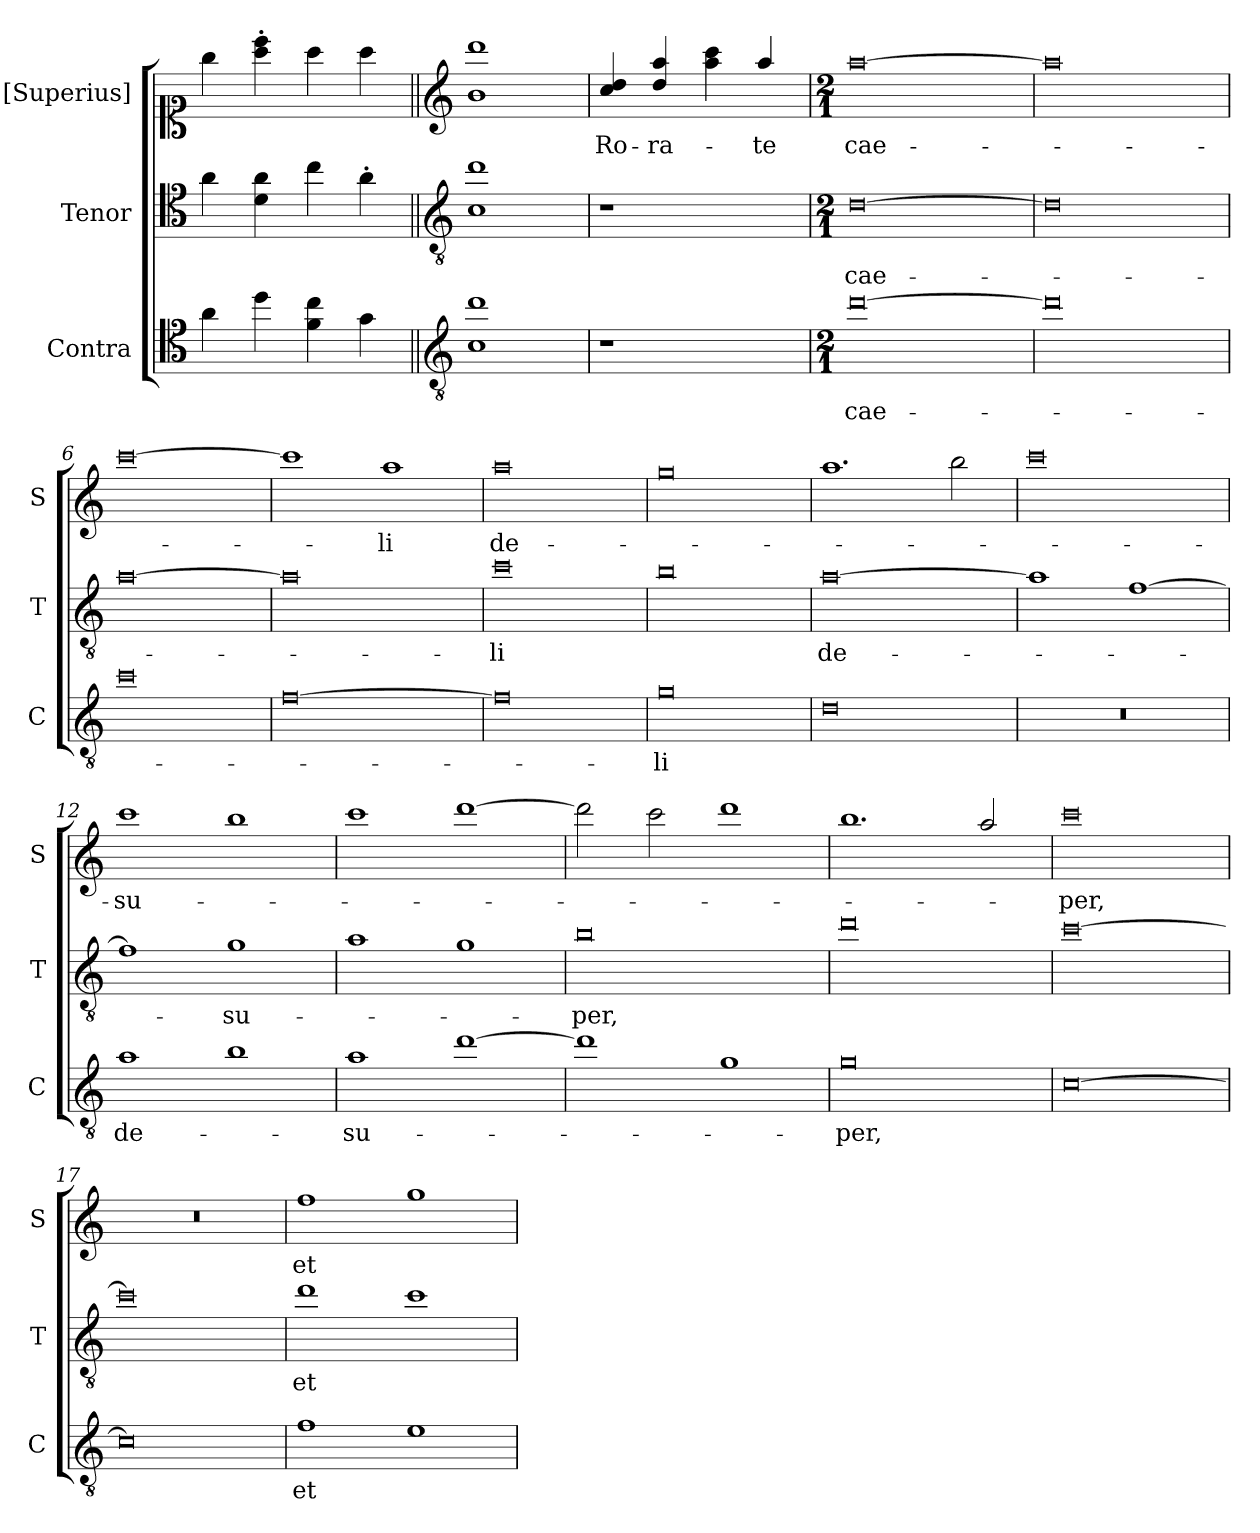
**kern	**text	**kern	**text	**kern	**text
*part3	*part3	*part2	*part2	*part1	*part1
*staff3	*staff3	*staff2	*staff2	*staff1	*staff1
*I"Contra	*	*I"Tenor	*	*I"[Superius]	*
*I'C	*	*I'T	*	*I'S	*
*clefC4	*	*clefC4	*	*clefC1	*
*ITrd7c12	*	*ITrd7c12	*	*ITrd7c12	*
*k[]	*	*k[]	*	*k[]	*
*C:	*	*C:	*	*C:	*
=1	=1	=1	=1	=1	=1
4A	.	4A	.	4g	.
4d\	.	4D\ 4A\	.	4a\'> 4cc\'>	.
4F\ 4c\	.	4c\	.	4a	.
4G\	.	4A'>\	.	4a\	.
=2||	=2||	=2||	=2||	=2||	=2||
*clefGv2	*	*clefGv2	*	*clefG2	*
1C 1d	.	1C 1d	.	1B 1dd	.
!!LO:LB:g=z
=3	=3	=3	=3	=3	=3
!	!	!	!	!	!LO:LY:b
1r	.	1r	.	4c/ 4d/	Ro-
!	!	!	!	!	!LO:LY:b
.	.	.	.	4d/ 4a/	-ra-
.	.	.	.	4a\ 4cc\	.
!	!	!	!	!	!LO:LY:b
.	.	.	.	4a/	-te
=4	=4	=4	=4	=4	=4
*M2/1	*	*M2/1	*	*M2/1	*
!	!LO:LY:b	!	!LO:LY:b	!	!LO:LY:b
[0d	cae-	[0D	cae-	[0a	cae-
=5	=5	=5	=5	=5	=5
0d]	.	0D]	.	0a]	.
!!LO:LB:g=z
=6	=6	=6	=6	=6	=6
0c	.	[0A	.	[0cc	.
=7	=7	=7	=7	=7	=7
[0F	.	0A]	.	1cc]	.
!	!	!	!	!	!LO:LY:b
.	.	.	.	1a	-li
=8	=8	=8	=8	=8	=8
!	!	!	!LO:LY:b	!	!LO:LY:b
0F]	.	0c	-li	0a	de-
=9	=9	=9	=9	=9	=9
!	!LO:LY:b	!	!	!	!
0G	-li	0B	.	0g	.
=10	=10	=10	=10	=10	=10
!	!	!	!LO:LY:b	!	!
0D	.	[0A	de-	1.a	.
.	.	.	.	2b\	.
=11	=11	=11	=11	=11	=11
0r	.	1A]	.	0cc	.
.	.	[1F	.	.	.
=12	=12	=12	=12	=12	=12
!	!LO:LY:b	!	!	!	!LO:LY:b
1A	de-	1F]	.	1cc	-su-
!	!	!	!LO:LY:b	!	!
1B	.	1G	-su-	1b	.
=13	=13	=13	=13	=13	=13
!	!LO:LY:b	!	!	!	!
1A	-su-	1A	.	1cc	.
[1d	.	1G	.	[1dd	.
=14	=14	=14	=14	=14	=14
!	!	!	!LO:LY:b	!	!
1d]	.	0B	-per,	2dd\]	.
.	.	.	.	2cc\	.
1G	.	.	.	1dd	.
=15	=15	=15	=15	=15	=15
!	!LO:LY:b	!	!	!	!
0G	-per,	0d	.	1.b	.
.	.	.	.	2a/	.
!!LO:LB:g=z
=16	=16	=16	=16	=16	=16
!	!	!	!	!	!LO:LY:b
[0C	.	[0c	.	0cc	-per,
=17	=17	=17	=17	=17	=17
0C]	.	0c]	.	0r	.
=18	=18	=18	=18	=18	=18
!	!LO:LY:b	!	!LO:LY:b	!	!LO:LY:b
1F	et	1d	et	1f	et
1E	.	1c	.	1g	.
=	=	=	=	=	=
*-	*-	*-	*-	*-	*-
